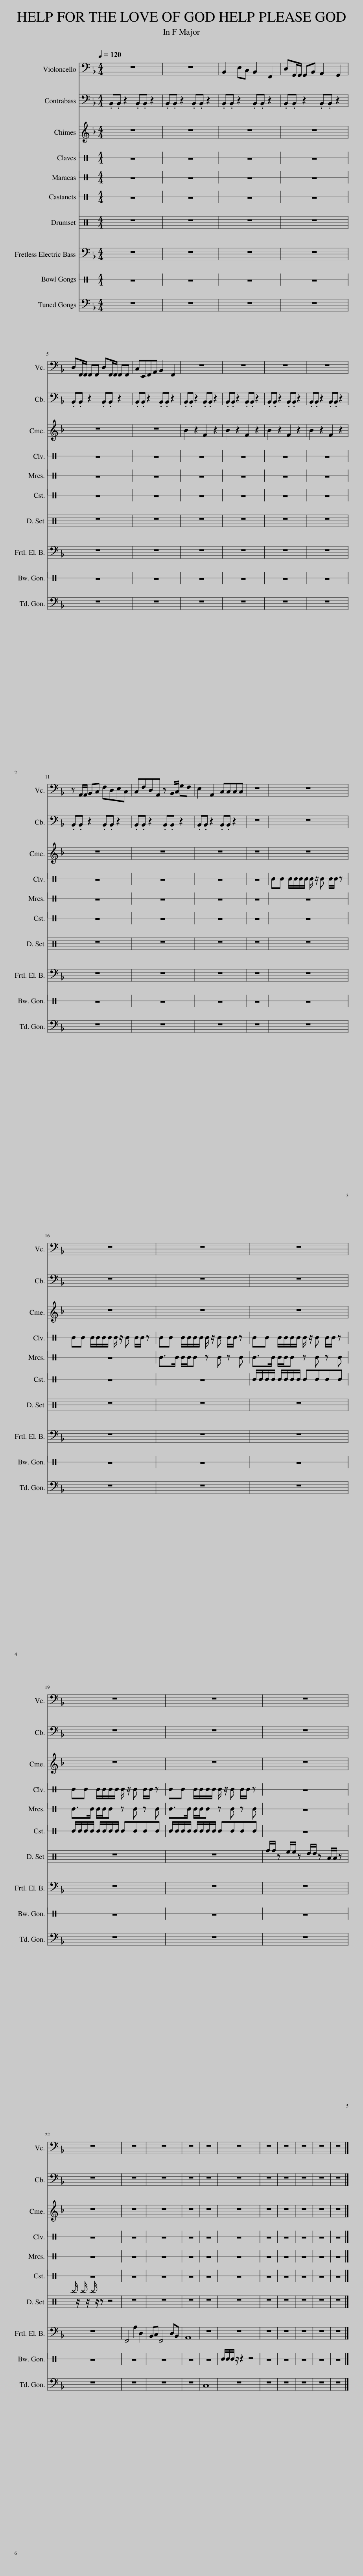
X:1
%%score 1 2 3 4 5 6 7 8 9 10
L:1/8
Q:1/4=120
M:4/4
I:linebreak $
K:F
V:1 bass
V:2 bass transpose=-12
V:3 treble
V:4 perc stafflines=1
K:none
V:5 perc stafflines=1
K:none
V:6 perc stafflines=1
K:none
V:7 perc
K:none
V:8 bass transpose=-12
V:9 perc stafflines=1
K:none
V:10 bass
V:1
 z8 | z8 | B,,2 E,C, B,,2 F,,2 | D,G,,/G,,/ G,,B,, A,,2 G,,2 |$ D,F,,/F,,/ F,,F,, D,F,,/F,,/ F,,F,, | %5
 C,E,,F,,A,, B,,2 F,,2 | z8 | z8 | z8 | z8 |$ %10
 z A,,/A,,/ B,,C, F,D,E,C, | C,F,D,A,, z B,,/C,/ G,F, | E,2 A,,2 C,C,C,C, | z8 | z8 |$ %15
 z8 | z8 | z8 |$ z8 | z8 | %20
 z8 |$ z8 | z8 | z8 | z8 | %25
 z8 | z8 | z8 | z8 | z8 | %30
 z8 | z8 |] %32
V:2
 .B,,.B,, z2 .B,,.B,, z2 | .B,,.B,, z2 .B,,.B,, z2 | .B,,.B,, z2 .B,,.B,, z2 | .B,,.B,, z2 .B,,.B,, z2 |$ .B,,.B,, z2 .B,,.B,, z2 | %5
 .B,,.B,, z2 .B,,.B,, z2 | .B,,.B,, z2 .B,,.B,, z2 | .B,,.B,, z2 .B,,.B,, z2 | .B,,.B,, z2 .B,,.B,, z2 | .B,,.B,, z2 .B,,.B,, z2 |$ %10
 .B,,.B,, z2 .B,,.B,, z2 | .B,,.B,, z2 .B,,.B,, z2 | .B,,.B,, z2 .B,,.B,, z2 | z8 | z8 |$ %15
 z8 | z8 | z8 |$ z8 | z8 | %20
 z8 |$ z8 | z8 | z8 | z8 | %25
 z8 | z8 | z8 | z8 | z8 | %30
 z8 | z8 |] %32
V:3
 z8 | z8 | z8 | z8 |$ z8 | %5
 z8 | B2 z2 F2 z2 | B2 z2 F2 z2 | B2 z2 F2 z2 | B2 z2 F2 z2 |$ %10
 z8 | z8 | z8 | z8 | z8 |$ %15
 z8 | z8 | z8 |$ z8 | z8 | %20
 z8 |$ z8 | z8 | z8 | z8 | %25
 z8 | z8 | z8 | z8 | z8 | %30
 z8 | z8 |] %32
V:4
[K:C] z8 | z8 | z8 | z8 |$ z8 | %5
 z8 | z8 | z8 | z8 | z8 |$ %10
 z8 | z8 | z8 | z8 | EE E/E/E/E/ E/ z/ E E/E/ z |$ %15
 EE E/E/E/E/ E/ z/ E E/E/ z | EE E/E/E/E/ E/ z/ E E/E/ z | EE E/E/E/E/ E/ z/ E E/E/ z |$ EE E/E/E/E/ E/ z/ E E/E/ z | EE E/E/E/E/ E/ z/ E E/E/ z | %20
 z8 |$ z8 | z8 | z8 | z8 | %25
 z8 | z8 | z8 | z8 | z8 | %30
 z8 | z8 |] %32
V:5
[K:C] z8 | z8 | z8 | z8 |$ z8 | %5
 z8 | z8 | z8 | z8 | z8 |$ %10
 z8 | z8 | z8 | z8 | z8 |$ %15
 z8 | E>E E/E/E z E z E | E>E E/E/E z E z E |$ E>E E/E/E z E z E | E>E E/E/E z E z E | %20
 z8 |$ z8 | z8 | z8 | z8 | %25
 z8 | z8 | z8 | z8 | z8 | %30
 z8 | z8 |] %32
V:6
[K:C] z8 | z8 | z8 | z8 |$ z8 | %5
 z8 | z8 | z8 | z8 | z8 |$ %10
 z8 | z8 | z8 | z8 | z8 |$ %15
 z8 | z8 | E/E/E/E/ E/E/E/E/ EEEE |$ E/E/E/E/ E/E/E/E/ EEEE | E/E/E/E/ E/E/E/E/ EEEE | %20
 z8 |$ z8 | z8 | z8 | z8 | %25
 z8 | z8 | z8 | z8 | z8 | %30
 z8 | z8 |] %32
V:7
[K:C] z8 | z8 | z8 | z8 |$ z8 | %5
 z8 | z8 | z8 | z8 | z8 |$ %10
 z8 | z8 | z8 | z8 | z8 |$ %15
 z8 | z8 | z8 |$ z8 | z8 | %20
 f/f/ z e/e/ z d/d/ z A/A/ z |$ ^b/ z/ ^b/ z/ ^b/ z/ z z4 | z8 | z8 | z8 | %25
 z8 | z8 | z8 | z8 | z8 | %30
 z8 | z8 |] %32
V:8
 z8 | z8 | z8 | z8 |$ z8 | %5
 z8 | z8 | z8 | z8 | z8 |$ %10
 z8 | z8 | z8 | z8 | z8 |$ %15
 z8 | z8 | z8 |$ z8 | z8 | %20
 z8 |$ z8 | F,,4 A,2 D,2 | B,,C, F,,4 D,B,, | A,,8 | %25
 z8 | z8 | z8 | z8 | z8 | %30
 z8 | z8 |] %32
V:9
[K:C] z8 | z8 | z8 | z8 |$ z8 | %5
 z8 | z8 | z8 | z8 | z8 |$ %10
 z8 | z8 | z8 | z8 | z8 |$ %15
 z8 | z8 | z8 |$ z8 | z8 | %20
 z8 |$ z8 | z8 | z8 | z8 | %25
 z8 | E/E/E/ z/ z2 z4 | z8 | z8 | z8 | %30
 z8 | z8 |] %32
V:10
 z8 | z8 | z8 | z8 |$ z8 | %5
 z8 | z8 | z8 | z8 | z8 |$ %10
 z8 | z8 | z8 | z8 | z8 |$ %15
 z8 | z8 | z8 |$ z8 | z8 | %20
 z8 |$ z8 | z8 | z8 | z8 | %25
 C,8 | z8 | z8 | z8 | z8 | %30
 z8 | z8 |] %32
